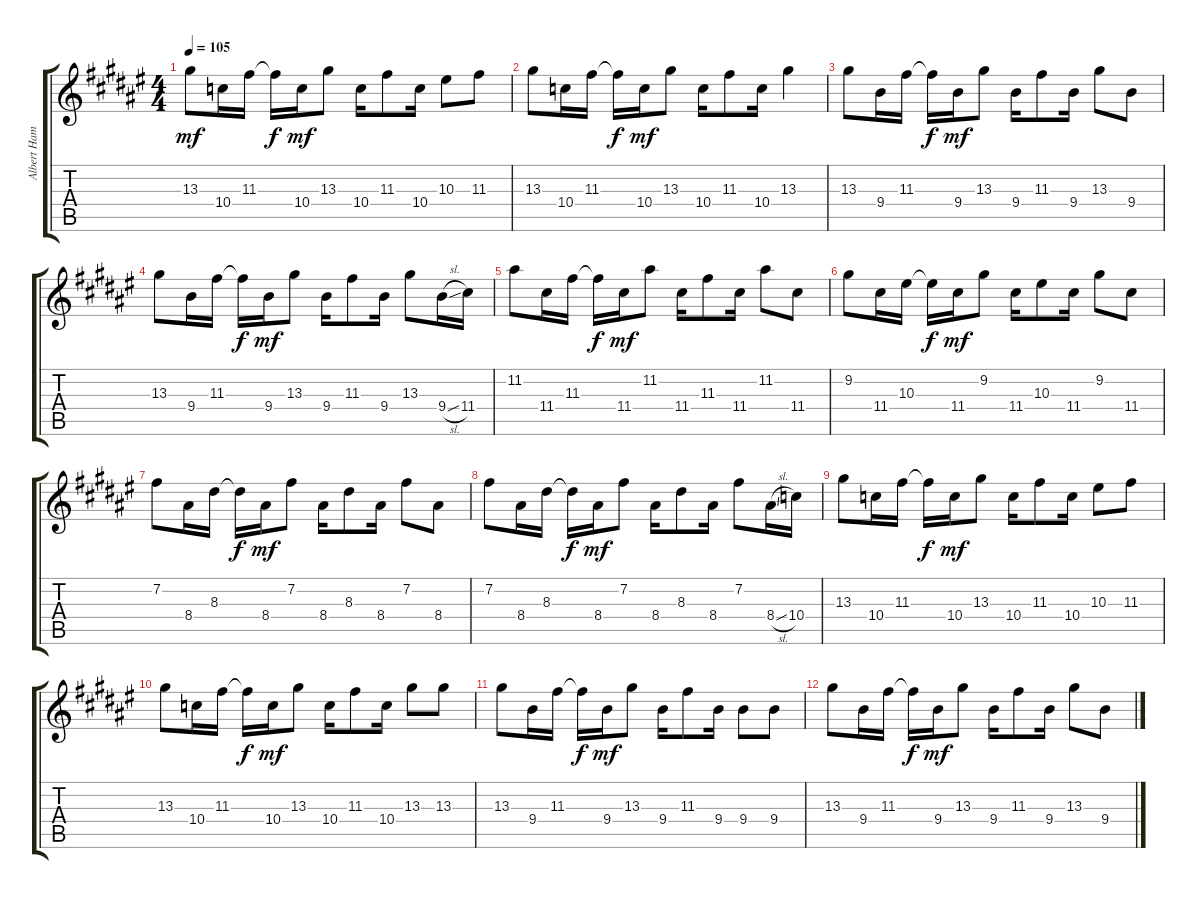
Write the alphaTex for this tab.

\track ("Albert Hammond Jr. - Lead Guitar" "Albert Ham") {instrument overdrivenguitar}
\staff {score tabs}
\tuning (E4 B3 G3 D3 A2 E2) {hide}
\ts (4 4)
\tempo 105
\clef g2
\ks f#
13.3.8{dy mf} 10.4.16 11.3.16 11.3{t}.16{dy f} 10.4.16{dy mf} 13.3.8 10.4.16 11.3.8 10.4.16 10.3.8 11.3.8 |
13.3.8 10.4.16 11.3.16 11.3{t}.16{dy f} 10.4.16{dy mf} 13.3.8 10.4.16 11.3.8 10.4.16 13.3.4 |
13.3.8 9.4.16 11.3.16 11.3{t}.16{dy f} 9.4.16{dy mf} 13.3.8 9.4.16 11.3.8 9.4.16 13.3.8 9.4.8 |
13.3.8 9.4.16 11.3.16 11.3{t}.16{dy f} 9.4.16{dy mf} 13.3.8 9.4.16 11.3.8 9.4.16 13.3.8 9.4{sl}.16 11.4.16 |
11.2.8 11.4.16 11.3.16 11.3{t}.16{dy f} 11.4.16{dy mf} 11.2.8 11.4.16 11.3.8 11.4.16 11.2.8 11.4.8 |
9.2.8 11.4.16 10.3.16 10.3{t}.16{dy f} 11.4.16{dy mf} 9.2.8 11.4.16 10.3.8 11.4.16 9.2.8 11.4.8 |
7.2.8 8.4.16 8.3.16 8.3{t}.16{dy f} 8.4.16{dy mf} 7.2.8 8.4.16 8.3.8 8.4.16 7.2.8 8.4.8 |
7.2.8 8.4.16 8.3.16 8.3{t}.16{dy f} 8.4.16{dy mf} 7.2.8 8.4.16 8.3.8 8.4.16 7.2.8 8.4{sl}.16 10.4.16 |
13.3.8 10.4.16 11.3.16 11.3{t}.16{dy f} 10.4.16{dy mf} 13.3.8 10.4.16 11.3.8 10.4.16 10.3.8 11.3.8 |
13.3.8 10.4.16 11.3.16 11.3{t}.16{dy f} 10.4.16{dy mf} 13.3.8 10.4.16 11.3.8 10.4.16 13.3.8 13.3.8 |
13.3.8 9.4.16 11.3.16 11.3{t}.16{dy f} 9.4.16{dy mf} 13.3.8 9.4.16 11.3.8 9.4.16 9.4.8 9.4.8 |
13.3.8 9.4.16 11.3.16 11.3{t}.16{dy f} 9.4.16{dy mf} 13.3.8 9.4.16 11.3.8 9.4.16 13.3.8 9.4.8
